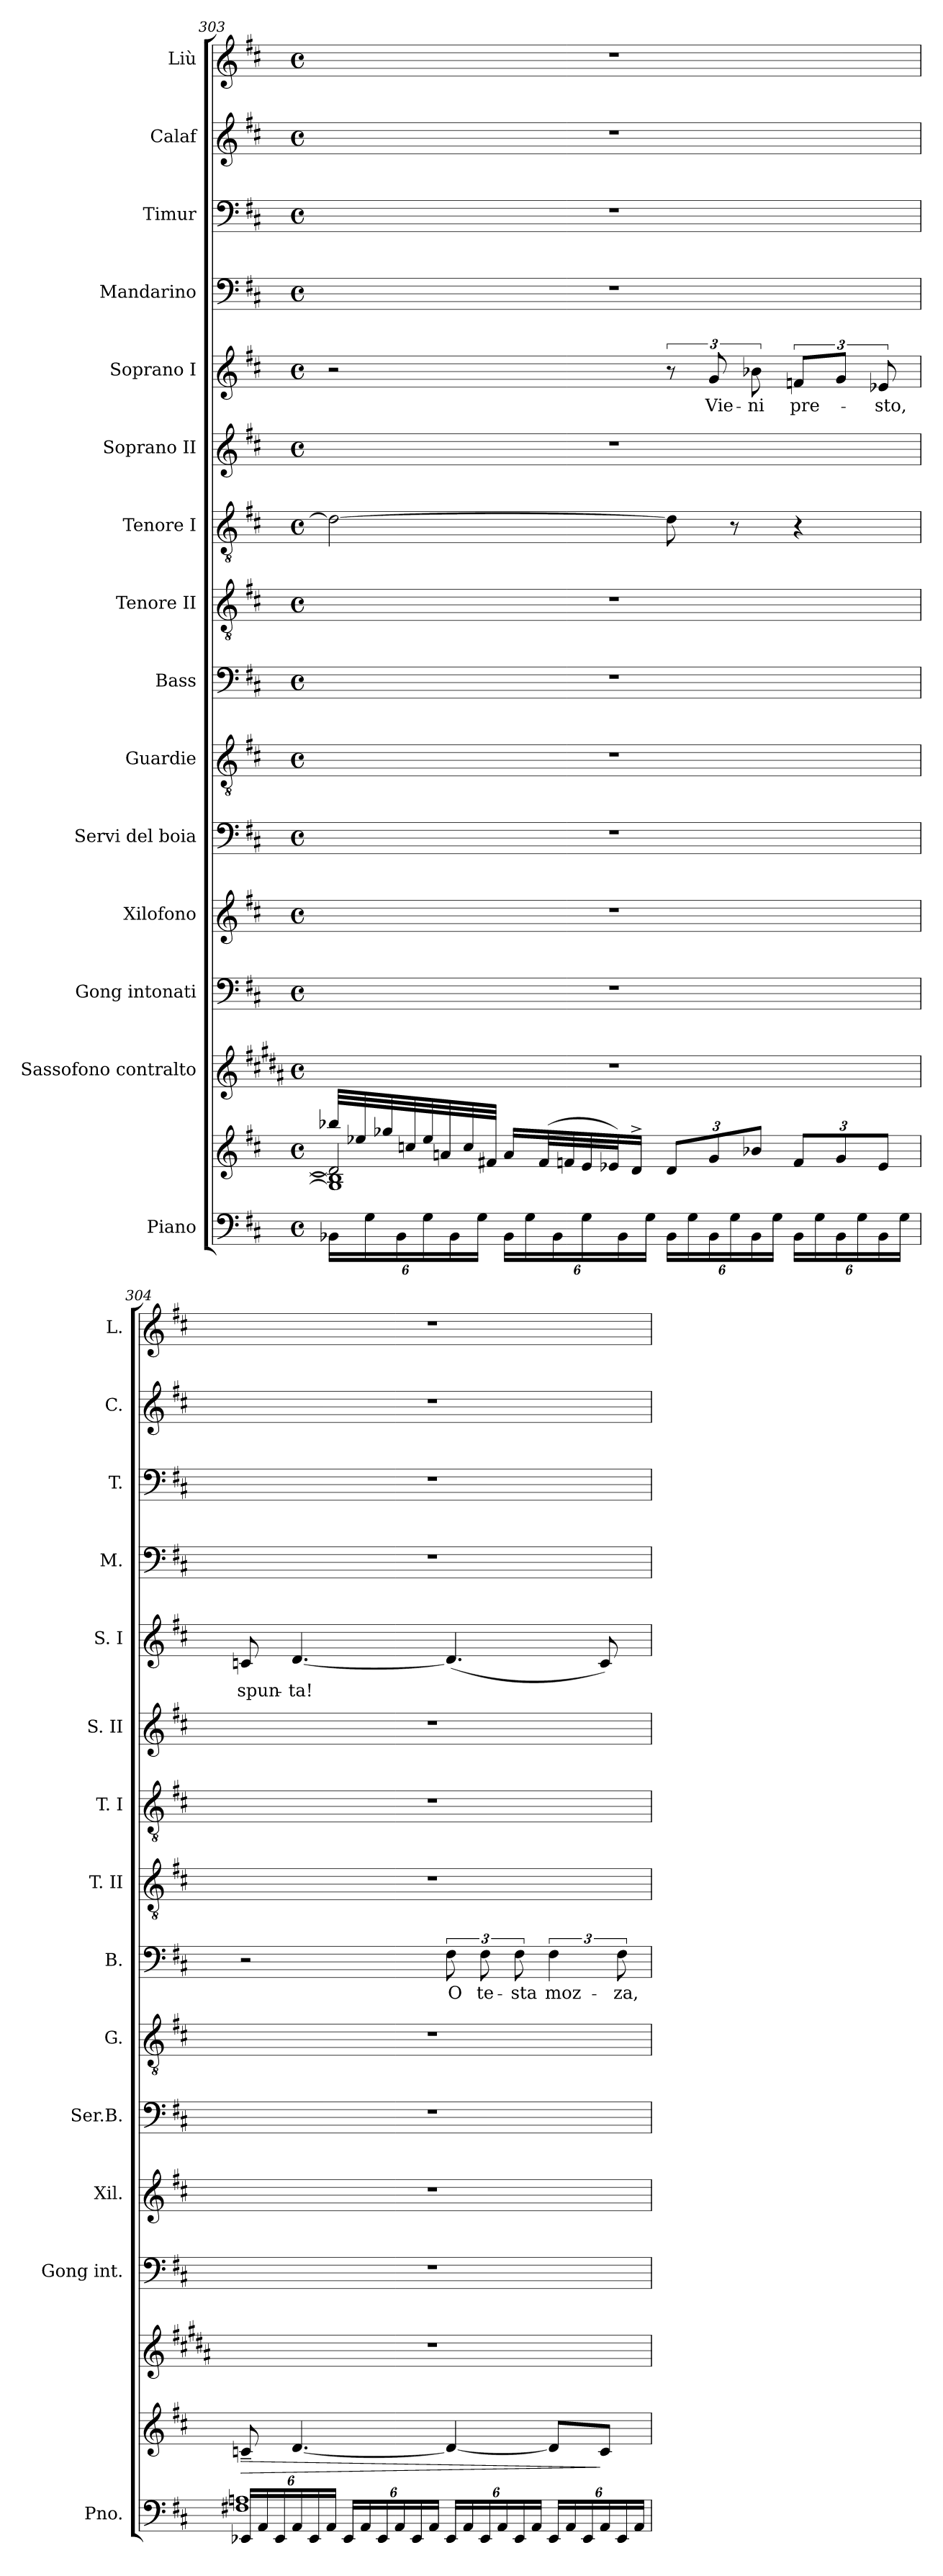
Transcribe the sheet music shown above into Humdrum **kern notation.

**kern	**kern	**dynam	**kern	**kern	**kern	**kern	**kern	**kern	**text	**kern	**kern	**kern	**kern	**text	**kern	**kern	**kern	**kern
*part15	*part15	*part15	*part14	*part13	*part12	*part11	*part10	*part9	*part9	*part8	*part7	*part6	*part5	*part5	*part4	*part3	*part2	*part1
*staff16	*staff15	*staff15/16	*staff14	*staff13	*staff12	*staff11	*staff10	*staff9	*staff9	*staff8	*staff7	*staff6	*staff5	*staff5	*staff4	*staff3	*staff2	*staff1
*I"Piano	*	*	*I"Sassofono contralto	*I"Gong intonati	*I"Xilofono	*I"Servi del boia	*I"Guardie	*I"Bass	*	*I"Tenore II	*I"Tenore I	*I"Soprano II	*I"Soprano I	*	*I"Mandarino	*I"Timur	*I"Calaf	*I"Liù
*I'Pno.	*	*	*	*I'Gong int.	*I'Xil.	*I'Ser.B.	*I'G.	*I'B.	*	*I'T. II	*I'T. I	*I'S. II	*I'S. I	*	*I'M.	*I'T.	*I'C.	*I'L.
!!LO:LB:g=z
*clefF4	*clefG2	*	*clefG2	*clefF4	*clefG2	*clefF4	*clefGv2	*clefF4	*	*clefGv2	*clefGv2	*clefG2	*clefG2	*	*clefF4	*clefF4	*clefG2	*clefG2
*	*	*	*ITrd5c9	*	*ITrd-7c-12	*	*	*	*	*	*	*	*	*	*	*	*	*
*k[f#c#]	*k[f#c#]	*	*k[f#c#]	*k[f#c#]	*k[f#c#]	*k[f#c#]	*k[f#c#]	*k[f#c#]	*	*k[f#c#]	*k[f#c#]	*k[f#c#]	*k[f#c#]	*	*k[f#c#]	*k[f#c#]	*k[f#c#]	*k[f#c#]
*M4/4	*M4/4	*	*M4/4	*M4/4	*M4/4	*M4/4	*M4/4	*M4/4	*	*M4/4	*M4/4	*M4/4	*M4/4	*	*M4/4	*M4/4	*M4/4	*M4/4
*met(c)	*met(c)	*	*met(c)	*met(c)	*met(c)	*met(c)	*met(c)	*met(c)	*	*met(c)	*met(c)	*met(c)	*met(c)	*	*met(c)	*met(c)	*met(c)	*met(c)
*Xbrackettup	*	*	*	*	*	*	*	*	*	*	*	*	*	*	*	*	*	*
=303	=303	=303	=303	=303	=303	=303	=303	=303	=303	=303	=303	=303	=303	=303	=303	=303	=303	=303
*	*^	*	*	*	*	*	*	*	*	*	*	*	*	*	*	*	*	*
*	*	*^	*	*	*	*	*	*	*	*	*	*	*	*	*	*	*	*	*
24BB-X\LL	2d/]	1G] 1B-]	32bb-X/LLL	.	1r	1r	1r	1r	1r	1r	.	1r	2d\_	1r	2r	.	1r	1r	1r	1r
.	.	.	32ee-X/	.	.	.	.	.	.	.	.	.	.	.	.	.	.	.	.	.
24G\	.	.	.	.	.	.	.	.	.	.	.	.	.	.	.	.	.	.	.	.
.	.	.	32gg-X/	.	.	.	.	.	.	.	.	.	.	.	.	.	.	.	.	.
24BB-\	.	.	.	.	.	.	.	.	.	.	.	.	.	.	.	.	.	.	.	.
.	.	.	32ccn/	.	.	.	.	.	.	.	.	.	.	.	.	.	.	.	.	.
24G\	.	.	32ee-/	.	.	.	.	.	.	.	.	.	.	.	.	.	.	.	.	.
.	.	.	32an/	.	.	.	.	.	.	.	.	.	.	.	.	.	.	.	.	.
24BB-\	.	.	.	.	.	.	.	.	.	.	.	.	.	.	.	.	.	.	.	.
.	.	.	32cc/	.	.	.	.	.	.	.	.	.	.	.	.	.	.	.	.	.
24G\JJ	.	.	.	.	.	.	.	.	.	.	.	.	.	.	.	.	.	.	.	.
.	.	.	32f#X/JJJ	.	.	.	.	.	.	.	.	.	.	.	.	.	.	.	.	.
24BB-\LL	.	.	16a/LL	.	.	.	.	.	.	.	.	.	.	.	.	.	.	.	.	.
24G\	.	.	.	.	.	.	.	.	.	.	.	.	.	.	.	.	.	.	.	.
.	.	.	(<32f#/L	.	.	.	.	.	.	.	.	.	.	.	.	.	.	.	.	.
24BB-\	.	.	.	.	.	.	.	.	.	.	.	.	.	.	.	.	.	.	.	.
.	.	.	32fn/	.	.	.	.	.	.	.	.	.	.	.	.	.	.	.	.	.
24G\	.	.	32e/	.	.	.	.	.	.	.	.	.	.	.	.	.	.	.	.	.
.	.	.	32e-X/J)	.	.	.	.	.	.	.	.	.	.	.	.	.	.	.	.	.
24BB-\	.	.	.	.	.	.	.	.	.	.	.	.	.	.	.	.	.	.	.	.
.	.	.	16d^/JJ	.	.	.	.	.	.	.	.	.	.	.	.	.	.	.	.	.
24G\JJ	.	.	.	.	.	.	.	.	.	.	.	.	.	.	.	.	.	.	.	.
*	*Xbrackettup	*	*	*	*	*	*	*	*	*	*	*	*	*	*	*	*	*	*	*
24BB-\LL	12d/L	.	2ryy	.	.	.	.	.	.	.	.	.	8d\]	.	12r	.	.	.	.	.
24G\	.	.	.	.	.	.	.	.	.	.	.	.	.	.	.	.	.	.	.	.
!	!	!	!	!	!	!	!	!	!	!	!	!	!	!	!	!LO:LY:b	!	!	!	!
24BB-\	12g/	.	.	.	.	.	.	.	.	.	.	.	.	.	12g/	Vie-	.	.	.	.
24G\	.	.	.	.	.	.	.	.	.	.	.	.	8r	.	.	.	.	.	.	.
!	!	!	!	!	!	!	!	!	!	!	!	!	!	!	!	!LO:LY:b	!	!	!	!
24BB-\	12b-X/J	.	.	.	.	.	.	.	.	.	.	.	.	.	12b-X\	-ni	.	.	.	.
24G\JJ	.	.	.	.	.	.	.	.	.	.	.	.	.	.	.	.	.	.	.	.
!	!	!	!	!	!	!	!	!	!	!	!	!	!	!	!	!LO:LY:b	!	!	!	!
24BB-\LL	12f/L	.	.	.	.	.	.	.	.	.	.	.	4r	.	12fn/L	pre-	.	.	.	.
24G\	.	.	.	.	.	.	.	.	.	.	.	.	.	.	.	.	.	.	.	.
24BB-\	12g/	.	.	.	.	.	.	.	.	.	.	.	.	.	12g/J	.	.	.	.	.
24G\	.	.	.	.	.	.	.	.	.	.	.	.	.	.	.	.	.	.	.	.
!	!	!	!	!	!	!	!	!	!	!	!	!	!	!	!	!LO:LY:b	!	!	!	!
24BB-\	12e-/J	.	.	.	.	.	.	.	.	.	.	.	.	.	12e-X/	-sto,	.	.	.	.
24G\JJ	.	.	.	.	.	.	.	.	.	.	.	.	.	.	.	.	.	.	.	.
*	*v	*v	*v	*	*	*	*	*	*	*	*	*	*	*	*	*	*	*	*	*
!!LO:PB:g=z
=304	=304	=304	=304	=304	=304	=304	=304	=304	=304	=304	=304	=304	=304	=304	=304	=304	=304	=304
*^	*	*	*	*	*	*	*	*	*	*	*	*	*	*	*	*	*	*
!	!	!	!LO:HP:b	!	!	!	!	!	!	!	!	!	!	!	!LO:LY:b	!	!	!	!
24EE-X/LL	1F#X 1An	8cn~/	>	1r	1r	1r	1r	1r	2r	.	1r	1r	1r	8cn/	spun-	1r	1r	1r	1r
24AA/	.	.	.	.	.	.	.	.	.	.	.	.	.	.	.	.	.	.	.
24EE-/	.	.	.	.	.	.	.	.	.	.	.	.	.	.	.	.	.	.	.
!	!	!	!	!	!	!	!	!	!	!	!	!	!	!	!LO:LY:b	!	!	!	!
24AA/	.	[4.d/	.	.	.	.	.	.	.	.	.	.	.	[4.d/	-ta!	.	.	.	.
24EE-/	.	.	.	.	.	.	.	.	.	.	.	.	.	.	.	.	.	.	.
24AA/JJ	.	.	.	.	.	.	.	.	.	.	.	.	.	.	.	.	.	.	.
24EE-/LL	.	.	.	.	.	.	.	.	.	.	.	.	.	.	.	.	.	.	.
24AA/	.	.	.	.	.	.	.	.	.	.	.	.	.	.	.	.	.	.	.
24EE-/	.	.	.	.	.	.	.	.	.	.	.	.	.	.	.	.	.	.	.
24AA/	.	.	.	.	.	.	.	.	.	.	.	.	.	.	.	.	.	.	.
24EE-/	.	.	.	.	.	.	.	.	.	.	.	.	.	.	.	.	.	.	.
24AA/JJ	.	.	.	.	.	.	.	.	.	.	.	.	.	.	.	.	.	.	.
!	!	!	!	!	!	!	!	!	!	!LO:LY:b	!	!	!	!	!	!	!	!	!
24EE-/LL	.	4d/_	.	.	.	.	.	.	12F#\	O	.	.	.	(<4.d/]	.	.	.	.	.
24AA/	.	.	.	.	.	.	.	.	.	.	.	.	.	.	.	.	.	.	.
!	!	!	!	!	!	!	!	!	!	!LO:LY:b	!	!	!	!	!	!	!	!	!
24EE-/	.	.	.	.	.	.	.	.	12F#\	te-	.	.	.	.	.	.	.	.	.
24AA/	.	.	.	.	.	.	.	.	.	.	.	.	.	.	.	.	.	.	.
!	!	!	!	!	!	!	!	!	!	!LO:LY:b	!	!	!	!	!	!	!	!	!
24EE-/	.	.	.	.	.	.	.	.	12F#\	-sta	.	.	.	.	.	.	.	.	.
24AA/JJ	.	.	.	.	.	.	.	.	.	.	.	.	.	.	.	.	.	.	.
!	!	!	!	!	!	!	!	!	!	!LO:LY:b	!	!	!	!	!	!	!	!	!
24EE-/LL	.	8d/L]	.	.	.	.	.	.	6F#\	moz-	.	.	.	.	.	.	.	.	.
24AA/	.	.	.	.	.	.	.	.	.	.	.	.	.	.	.	.	.	.	.
24EE-/	.	.	.	.	.	.	.	.	.	.	.	.	.	.	.	.	.	.	.
24AA/	.	8c/J	]	.	.	.	.	.	.	.	.	.	.	8c/)	.	.	.	.	.
!	!	!	!	!	!	!	!	!	!	!LO:LY:b	!	!	!	!	!	!	!	!	!
24EE-/	.	.	.	.	.	.	.	.	12F#\	-za,	.	.	.	.	.	.	.	.	.
24AA/JJ	.	.	.	.	.	.	.	.	.	.	.	.	.	.	.	.	.	.	.
*v	*v	*	*	*	*	*	*	*	*	*	*	*	*	*	*	*	*	*	*
=	=	=	=	=	=	=	=	=	=	=	=	=	=	=	=	=	=	=
*-	*-	*-	*-	*-	*-	*-	*-	*-	*-	*-	*-	*-	*-	*-	*-	*-	*-	*-
